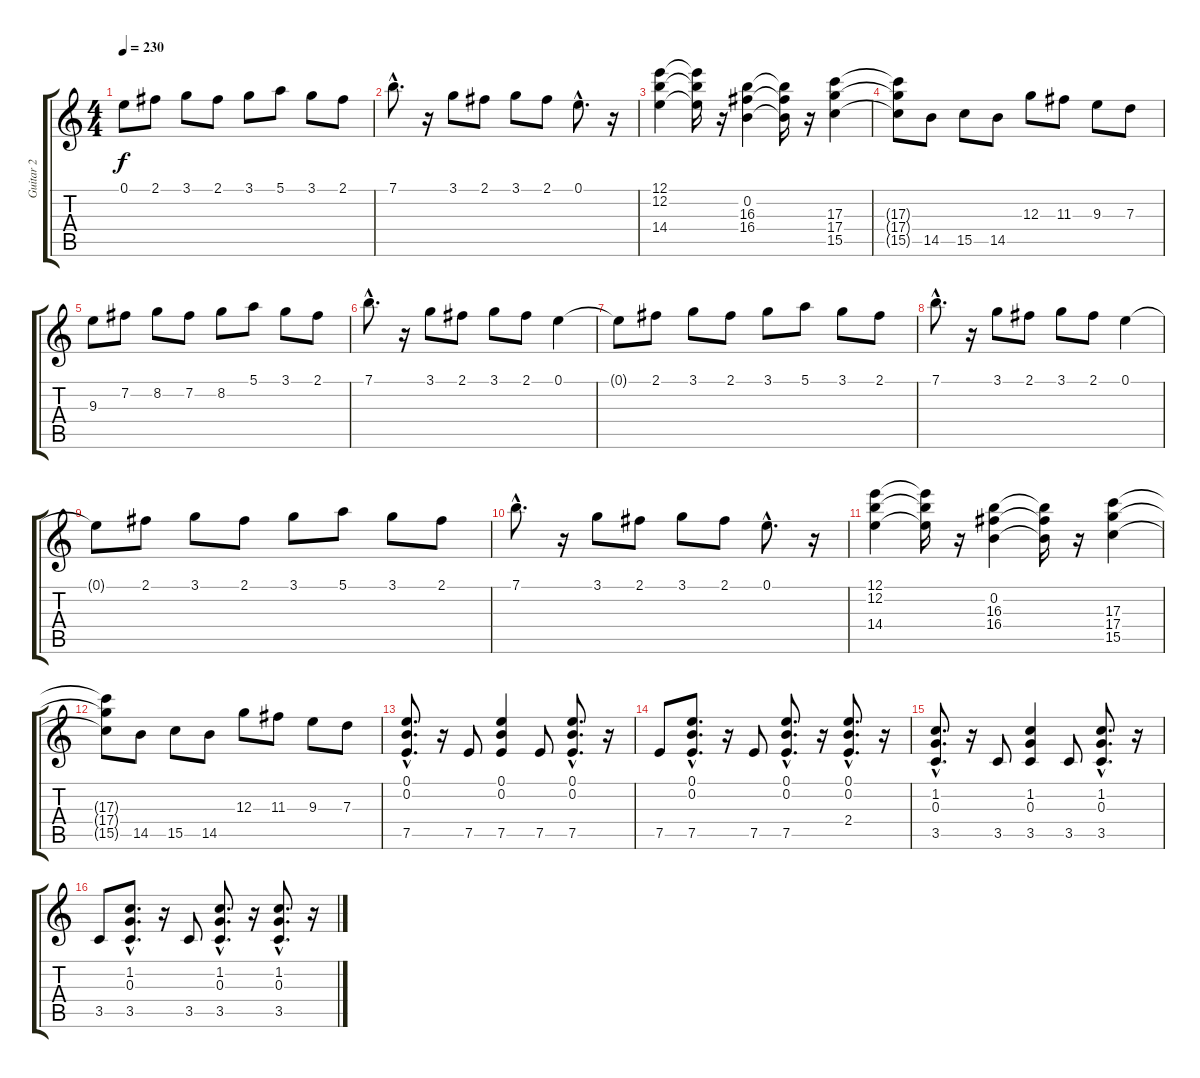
\track ("Guitar 2" "Guitar 2") {instrument distortionguitar}
\staff {score tabs}
\tuning (E4 B3 G3 D3 A2 E2) {hide}
\ts (4 4)
\tempo 230
\clef g2
\ks c
0.1{t}.8{dy f} 2.1.8 3.1.8 2.1.8 3.1.8 5.1.8 3.1.8 2.1.8 |
7.1{hac}.8{d} r.16 3.1.8 2.1.8 3.1.8 2.1.8 0.1{hac}.8{d} r.16 |
(12.1 12.2 14.4).4 (12.1{t} 12.2{t} 14.4{t}).16 r.16 (0.2 16.3 16.4).4 (0.2{t} 16.3{t} 16.4{t}).16 r.16 (17.3 17.4 15.5).4 |
(17.3{t} 17.4{t} 15.5{t}).8 14.5.8 15.5.8 14.5.8 12.3.8 11.3.8 9.3.8 7.3.8 |
9.3.8 7.2.8 8.2.8 7.2.8 8.2.8 5.1.8 3.1.8 2.1.8 |
7.1{hac}.8{d} r.16 3.1.8 2.1.8 3.1.8 2.1.8 0.1.4 |
0.1{t}.8 2.1.8 3.1.8 2.1.8 3.1.8 5.1.8 3.1.8 2.1.8 |
7.1{hac}.8{d} r.16 3.1.8 2.1.8 3.1.8 2.1.8 0.1.4 |
0.1{t}.8 2.1.8 3.1.8 2.1.8 3.1.8 5.1.8 3.1.8 2.1.8 |
7.1{hac}.8{d} r.16 3.1.8 2.1.8 3.1.8 2.1.8 0.1{hac}.8{d} r.16 |
(12.1 12.2 14.4).4 (12.1{t} 12.2{t} 14.4{t}).16 r.16 (0.2 16.3 16.4).4 (0.2{t} 16.3{t} 16.4{t}).16 r.16 (17.3 17.4 15.5).4 |
(17.3{t} 17.4{t} 15.5{t}).8 14.5.8 15.5.8 14.5.8 12.3.8 11.3.8 9.3.8 7.3.8 |
(0.1{hac} 0.2{hac} 7.5{hac}).8{d} r.16 7.5.8 (0.1 0.2 7.5).4 7.5.8 (0.1{hac} 0.2{hac} 7.5{hac}).8{d} r.16 |
7.5.8 (0.1{hac} 0.2{hac} 7.5{hac}).8{d} r.16 7.5.8 (0.1{hac} 0.2{hac} 7.5{hac}).8{d} r.16 (0.1{hac} 0.2{hac} 2.4{hac}).8{d} r.16 |
(1.2{hac} 0.3{hac} 3.5{hac}).8{d} r.16 3.5.8 (1.2 0.3 3.5).4 3.5.8 (1.2{hac} 0.3{hac} 3.5{hac}).8{d} r.16 |
3.5.8 (1.2{hac} 0.3{hac} 3.5{hac}).8{d} r.16 3.5.8 (1.2{hac} 0.3{hac} 3.5{hac}).8{d} r.16 (1.2{hac} 0.3{hac} 3.5{hac}).8{d} r.16
